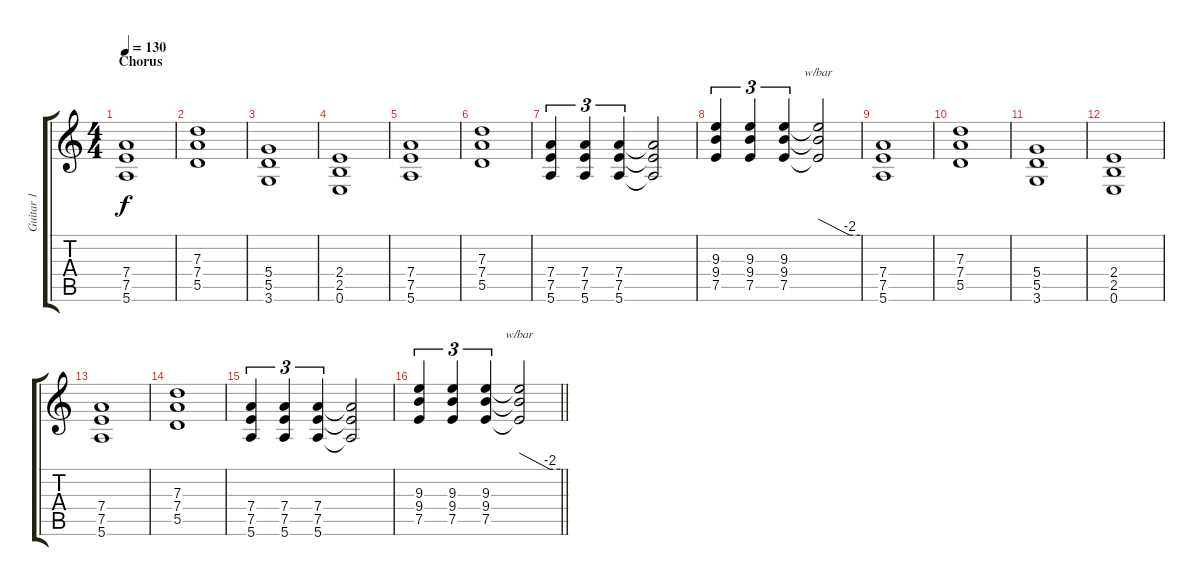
\track ("Guitar 1" "Guitar 1") {instrument distortionguitar}
\staff {score tabs}
\tuning (E4 B3 G3 D3 A2 E2) {hide}
\ts (4 4)
\section ("" "Chorus")
\tempo 130
\clef g2
\ks c
(7.4 7.5 5.6).1{dy f instrument distortionguitar} |
(7.3 7.4 5.5).1 |
(5.4 5.5 3.6).1 |
(2.4 2.5 0.6).1 |
(7.4 7.5 5.6).1 |
(7.3 7.4 5.5).1 |
(7.4 7.5 5.6).4{tu (3 2)} (7.4 7.5 5.6).4{tu (3 2)} (7.4 7.5 5.6).4{tu (3 2)} (7.4{t} 7.5{t} 5.6{t}).2 |
(9.3 9.4 7.5).4{tu (3 2)} (9.3 9.4 7.5).4{tu (3 2)} (9.3 9.4 7.5).4{tu (3 2)} (9.3{t} 9.4{t} 7.5{t}).2{tbe (custom default 0 0 45 -8 60 -8)} |
(7.4 7.5 5.6).1 |
(7.3 7.4 5.5).1 |
(5.4 5.5 3.6).1 |
(2.4 2.5 0.6).1 |
(7.4 7.5 5.6).1 |
(7.3 7.4 5.5).1 |
(7.4 7.5 5.6).4{tu (3 2)} (7.4 7.5 5.6).4{tu (3 2)} (7.4 7.5 5.6).4{tu (3 2)} (7.4{t} 7.5{t} 5.6{t}).2 |
\barLineRight lightlight
(9.3 9.4 7.5).4{tu (3 2)} (9.3 9.4 7.5).4{tu (3 2)} (9.3 9.4 7.5).4{tu (3 2)} (9.3{t} 9.4{t} 7.5{t}).2{tbe (custom default 0 0 45 -8 60 -8)}
